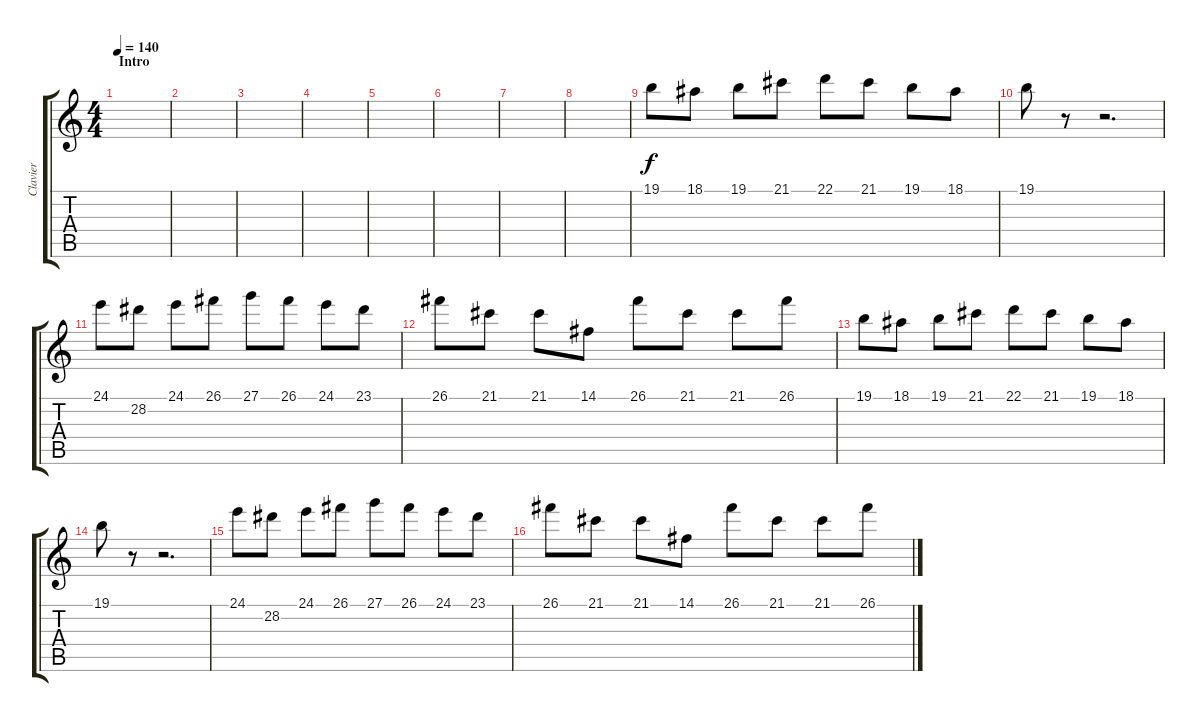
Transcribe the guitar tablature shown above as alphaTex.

\track ("Clavier" "Clavier") {instrument vibraphone}
\staff {score tabs}
\tuning (E4 B3 G3 D3 A2 E2) {hide}
\ts (4 4)
\section ("" "Intro")
\tempo 140
\clef g2
\ks c
|
|
|
|
|
|
|
|
19.1.8 18.1.8 19.1.8 21.1.8 22.1.8 21.1.8 19.1.8 18.1.8 |
19.1.8 r.8 r.2{d} |
24.1.8 28.2.8 24.1.8 26.1.8 27.1.8 26.1.8 24.1.8 23.1.8 |
26.1.8 21.1.8 21.1.8 14.1.8 26.1.8 21.1.8 21.1.8 26.1.8 |
19.1.8 18.1.8 19.1.8 21.1.8 22.1.8 21.1.8 19.1.8 18.1.8 |
19.1.8 r.8 r.2{d} |
24.1.8 28.2.8 24.1.8 26.1.8 27.1.8 26.1.8 24.1.8 23.1.8 |
26.1.8 21.1.8 21.1.8 14.1.8 26.1.8 21.1.8 21.1.8 26.1.8
